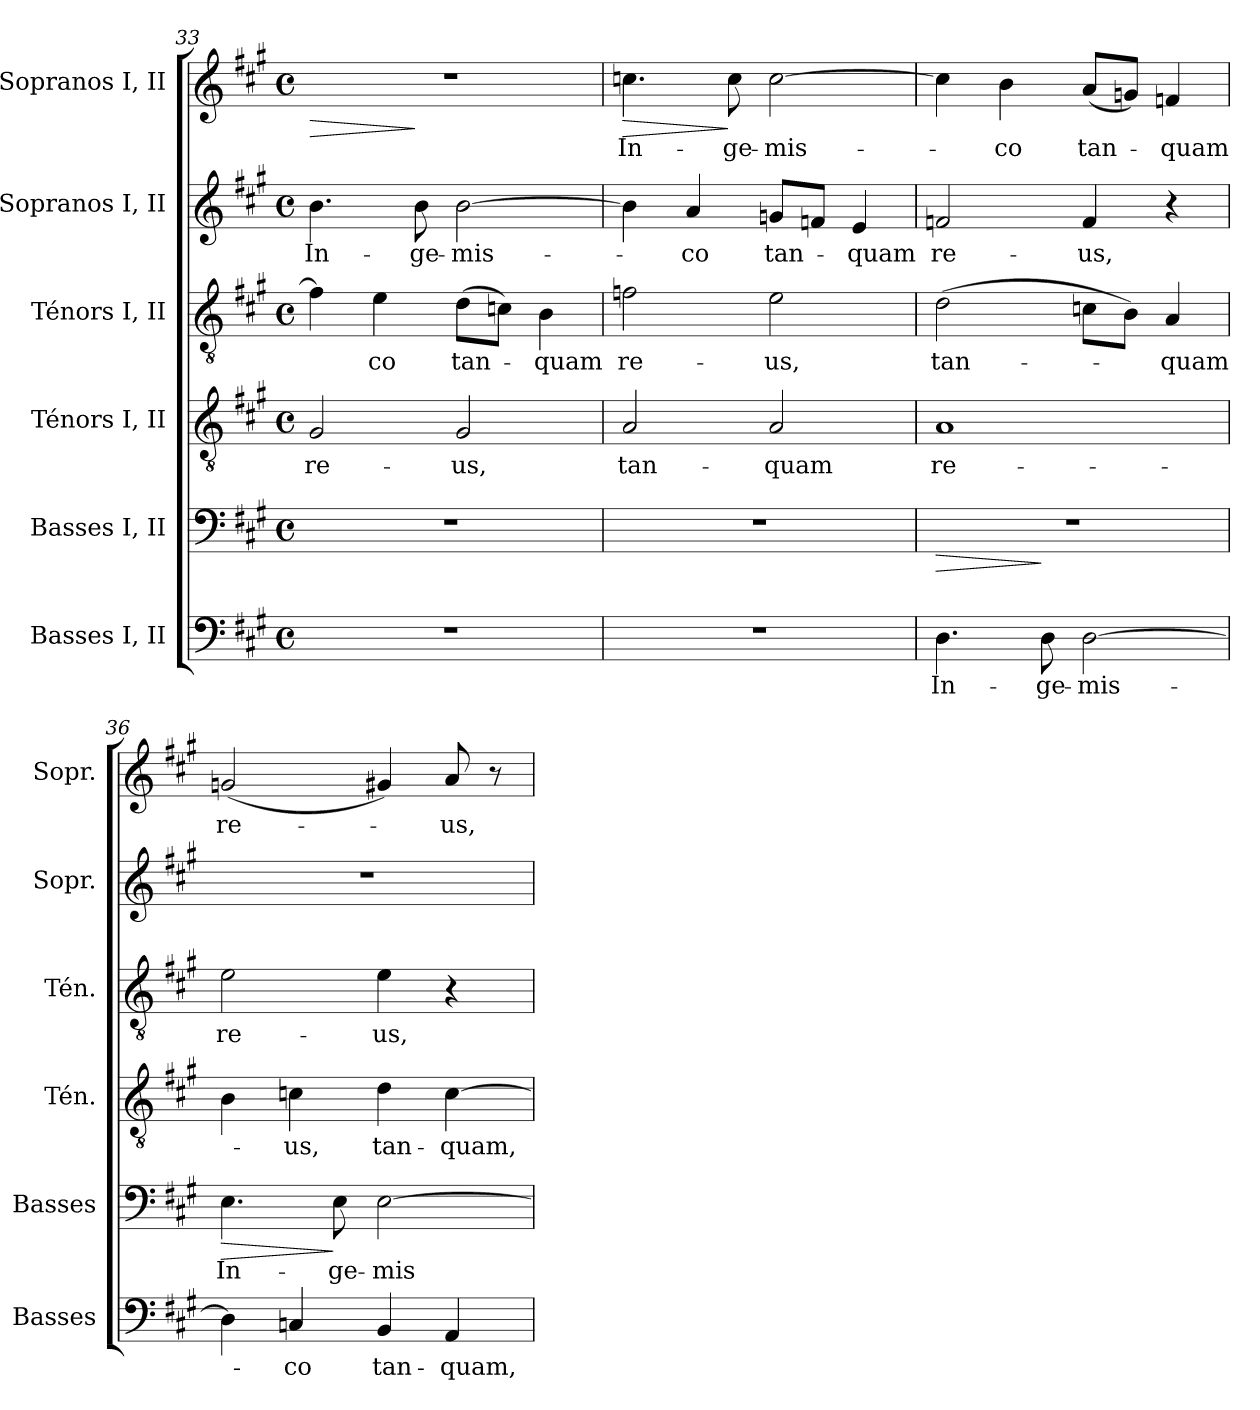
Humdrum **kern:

**kern	**text	**kern	**text	**dynam	**kern	**text	**kern	**text	**kern	**text	**kern	**text	**dynam
*part6	*part6	*part5	*part5	*part5	*part4	*part4	*part3	*part3	*part2	*part2	*part1	*part1	*part1
*staff6	*staff6	*staff5	*staff5	*staff5	*staff4	*staff4	*staff3	*staff3	*staff2	*staff2	*staff1	*staff1	*staff1
*I"Basses     I, II	*	*I"Basses     I, II	*	*	*I"Ténors     I, II	*	*I"Ténors     I, II	*	*I"Sopranos I, II	*	*I"Sopranos I, II	*	*
*I'Basses	*	*I'Basses	*	*	*I'Tén.	*	*I'Tén.	*	*I'Sopr.	*	*I'Sopr.	*	*
*clefF4	*	*clefF4	*	*	*clefGv2	*	*clefGv2	*	*clefG2	*	*clefG2	*	*
*	*	*	*	*	*ITrd7c12	*	*ITrd7c12	*	*	*	*	*	*
*k[f#c#g#]	*	*k[f#c#g#]	*	*	*k[f#c#g#]	*	*k[f#c#g#]	*	*k[f#c#g#]	*	*k[f#c#g#]	*	*
*A:	*	*A:	*	*	*A:	*	*A:	*	*A:	*	*A:	*	*
*M4/4	*	*M4/4	*	*	*M4/4	*	*M4/4	*	*M4/4	*	*M4/4	*	*
*met(c)	*	*met(c)	*	*	*met(c)	*	*met(c)	*	*met(c)	*	*met(c)	*	*
=33	=33	=33	=33	=33	=33	=33	=33	=33	=33	=33	=33	=33	=33
!	!	!	!	!	!	!LO:LY:b:color=#000000	!	!	!	!	!	!	!
!	!	!	!	!	!	!	!	!	!	!LO:LY:b:color=#000000	!	!	!LO:HP:b
1r	.	1r	.	.	2GG#i/	re-	4Fi\]	.	4.bi\	In-	1r	.	>
!	!	!	!	!	!	!	!	!LO:LY:b:color=#000000	!	!	!	!	!
.	.	.	.	.	.	.	4Ei\	-co	.	.	.	.	.
!	!	!	!	!	!	!	!	!	!	!LO:LY:b:color=#000000	!	!	!
.	.	.	.	.	.	.	.	.	8bi\	-ge-	.	.	]
!	!	!	!	!	!	!LO:LY:b:color=#000000	!	!	!	!	!	!	!
!	!	!	!	!	!	!	!	!LO:LY:b:color=#000000	!	!	!	!	!
!	!	!	!	!	!	!	!	!	!	!LO:LY:b:color=#000000	!	!	!
.	.	.	.	.	2GG#i/	-us,	(8Di\L	tan-	[>2bi\	-mis-	.	.	.
.	.	.	.	.	.	.	8Cni\J)	.	.	.	.	.	.
!	!	!	!	!	!	!	!	!LO:LY:b:color=#000000	!	!	!	!	!
.	.	.	.	.	.	.	4BBi\	-quam	.	.	.	.	.
=34	=34	=34	=34	=34	=34	=34	=34	=34	=34	=34	=34	=34	=34
!	!	!	!	!	!	!LO:LY:b:color=#000000	!	!	!	!	!	!	!
!	!	!	!	!	!	!	!	!LO:LY:b:color=#000000	!	!	!	!	!
!	!	!	!	!	!	!	!	!	!	!	!	!LO:LY:b:color=#000000	!LO:HP:b
1r	.	1r	.	.	2AAi/	tan-	2Fni\	re-	4bi\]	.	4.ccni\	In-	>
!	!	!	!	!	!	!	!	!	!	!LO:LY:b:color=#000000	!	!	!
.	.	.	.	.	.	.	.	.	4ai/	-co	.	.	.
!	!	!	!	!	!	!	!	!	!	!	!	!LO:LY:b:color=#000000	!
.	.	.	.	.	.	.	.	.	.	.	8cci\	-ge-	]
!	!	!	!	!	!	!LO:LY:b:color=#000000	!	!	!	!	!	!	!
!	!	!	!	!	!	!	!	!LO:LY:b:color=#000000	!	!	!	!	!
!	!	!	!	!	!	!	!	!	!	!LO:LY:b:color=#000000	!	!	!
!	!	!	!	!	!	!	!	!	!	!	!	!LO:LY:b:color=#000000	!
.	.	.	.	.	2AAi/	-quam	2Ei\	-us,	8gni/L	tan-	[>2cci\	-mis-	.
.	.	.	.	.	.	.	.	.	8fni/J	.	.	.	.
!	!	!	!	!	!	!	!	!	!	!LO:LY:b:color=#000000	!	!	!
.	.	.	.	.	.	.	.	.	4ei/	-quam	.	.	.
!!LO:LB:g=z
=35	=35	=35	=35	=35	=35	=35	=35	=35	=35	=35	=35	=35	=35
!	!LO:LY:b:color=#000000	!	!	!LO:HP:b	!	!	!	!	!	!	!	!	!
!	!	!	!	!	!	!LO:LY:b:color=#000000	!	!	!	!	!	!	!
!	!	!	!	!	!	!	!	!LO:LY:b:color=#000000	!	!	!	!	!
!	!	!	!	!	!	!	!	!	!	!LO:LY:b:color=#000000	!	!	!
4.Di\	In-	1r	.	>	1AAi	re-	(2Di\	tan-	2fni/	re-	4cci\]	.	.
!	!	!	!	!	!	!	!	!	!	!	!	!LO:LY:b:color=#000000	!
.	.	.	.	.	.	.	.	.	.	.	4bi\	-co	.
!	!LO:LY:b:color=#000000	!	!	!	!	!	!	!	!	!	!	!	!
8Di\	-ge-	.	.	]	.	.	.	.	.	.	.	.	.
!	!LO:LY:b:color=#000000	!	!	!	!	!	!	!	!	!	!	!	!
!	!	!	!	!	!	!	!	!	!	!LO:LY:b:color=#000000	!	!	!
!	!	!	!	!	!	!	!	!	!	!	!	!LO:LY:b:color=#000000	!
[>2Di\	-mis-	.	.	.	.	.	8Cni\L	.	4fi/	-us,	(8ai/L	tan-	.
.	.	.	.	.	.	.	8BBi\J)	.	.	.	8gni/J)	.	.
!	!	!	!	!	!	!	!	!LO:LY:b:color=#000000	!	!	!	!	!
!	!	!	!	!	!	!	!	!	!	!	!	!LO:LY:b:color=#000000	!
.	.	.	.	.	.	.	4AAi/	-quam	4r	.	4fni/	-quam	.
=36	=36	=36	=36	=36	=36	=36	=36	=36	=36	=36	=36	=36	=36
!	!	!	!LO:LY:b:color=#000000	!LO:HP:b	!	!	!	!	!	!	!	!	!
!	!	!	!	!	!	!	!	!LO:LY:b:color=#000000	!	!	!	!	!
!	!	!	!	!	!	!	!	!	!	!	!	!LO:LY:b:color=#000000	!
4Di\]	.	4.Ei\	In-	>	4BBi\	.	2Ei\	re-	1r	.	(2gni/	re-	.
!	!LO:LY:b:color=#000000	!	!	!	!	!	!	!	!	!	!	!	!
!	!	!	!	!	!	!LO:LY:b:color=#000000	!	!	!	!	!	!	!
4Cni/	-co	.	.	.	4Cni\	-us,	.	.	.	.	.	.	.
!	!	!	!LO:LY:b:color=#000000	!	!	!	!	!	!	!	!	!	!
.	.	8Ei\	-ge-	]	.	.	.	.	.	.	.	.	.
!	!LO:LY:b:color=#000000	!	!	!	!	!	!	!	!	!	!	!	!
!	!	!	!LO:LY:b:color=#000000	!	!	!	!	!	!	!	!	!	!
!	!	!	!	!	!	!LO:LY:b:color=#000000	!	!	!	!	!	!	!
!	!	!	!	!	!	!	!	!LO:LY:b:color=#000000	!	!	!	!	!
4BBi/	tan-	[>2Ei\	-mis-	.	4Di\	tan-	4Ei\	-us,	.	.	4g#Xi/)	.	.
!	!LO:LY:b:color=#000000	!	!	!	!	!	!	!	!	!	!	!	!
!	!	!	!	!	!	!LO:LY:b:color=#000000	!	!	!	!	!	!	!
!	!	!	!	!	!	!	!	!	!	!	!	!LO:LY:b:color=#000000	!
4AAi/	-quam,	.	.	.	[>4Ci\	-quam,	4r	.	.	.	8ai/	-us,	.
.	.	.	.	.	.	.	.	.	.	.	8r	.	.
=	=	=	=	=	=	=	=	=	=	=	=	=	=
*-	*-	*-	*-	*-	*-	*-	*-	*-	*-	*-	*-	*-	*-
